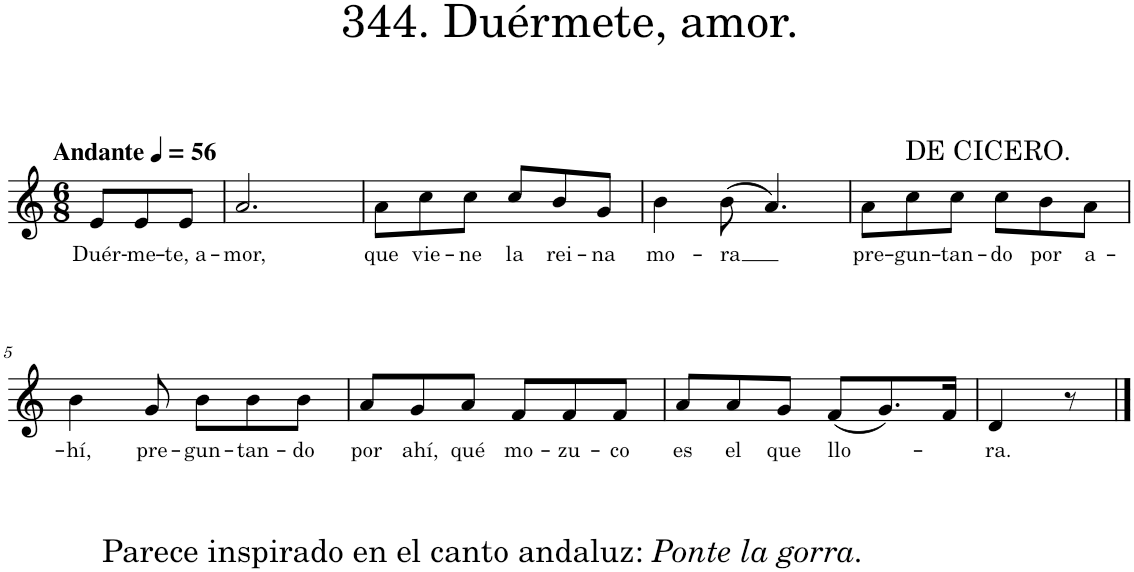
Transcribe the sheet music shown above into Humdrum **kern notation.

**kern	**text
*part1	*part1
*staff1	*staff1
*I"Piano	*
*I'Pno.	*
*clefG2	*
*k[]	*
*M6/8	*
*MM56	*
=	=
!LO:TX:a:B:t=Andante	!
!	!LO:LY:b
8e/L	Duér-
!	!LO:LY:b
8e/	-me-
!	!LO:LY:b
8e/J	-te, a-
=1	=1
!	!LO:LY:b
2.a/	-mor,
=2	=2
!	!LO:LY:b
8a\L	que
!	!LO:LY:b
8cc\	vie-
!	!LO:LY:b
8cc\J	-ne
!	!LO:LY:b
8cc/L	la
!	!LO:LY:b
8b/	rei-
!	!LO:LY:b
8g/J	-na
=3	=3
!	!LO:LY:b
4b\	mo-
!	!LO:LY:b
(8b\	-ra
4.a/)	.
=4	=4
!	!LO:LY:b
8a\L	pre-
!LO:TX:a:t=DE CICERO.	!
!	!LO:LY:b
8cc\	-gun-
!	!LO:LY:b
8cc\J	-tan-
!	!LO:LY:b
8cc\L	-do
!	!LO:LY:b
8b\	por
!	!LO:LY:b
8a\J	a-
!!LO:LB:g=z
=5	=5
!	!LO:LY:b
4b\	-hí,
!LO:TX:b:t=Parece inspirado en el canto andaluz&colon;	!
!LO:TX:b:i:t=Ponte la gorra.	!
!	!LO:LY:b
8g/	pre-
!	!LO:LY:b
8b\L	-gun-
!	!LO:LY:b
8b\	-tan-
!	!LO:LY:b
8b\J	-do
=6	=6
!	!LO:LY:b
8a/L	por
!	!LO:LY:b
8g/	ahí,
!	!LO:LY:b
8a/J	qué
!	!LO:LY:b
8f/L	mo-
!	!LO:LY:b
8f/	-zu-
!	!LO:LY:b
8f/J	-co
=7	=7
!	!LO:LY:b
8a/L	es
!	!LO:LY:b
8a/	el
!	!LO:LY:b
8g/J	que
!	!LO:LY:b
(8f/L	llo-
8.g/)	.
16f/Jk	.
=8	=8
!	!LO:LY:b
4d/	-ra.
8r	.
==	==
*-	*-
